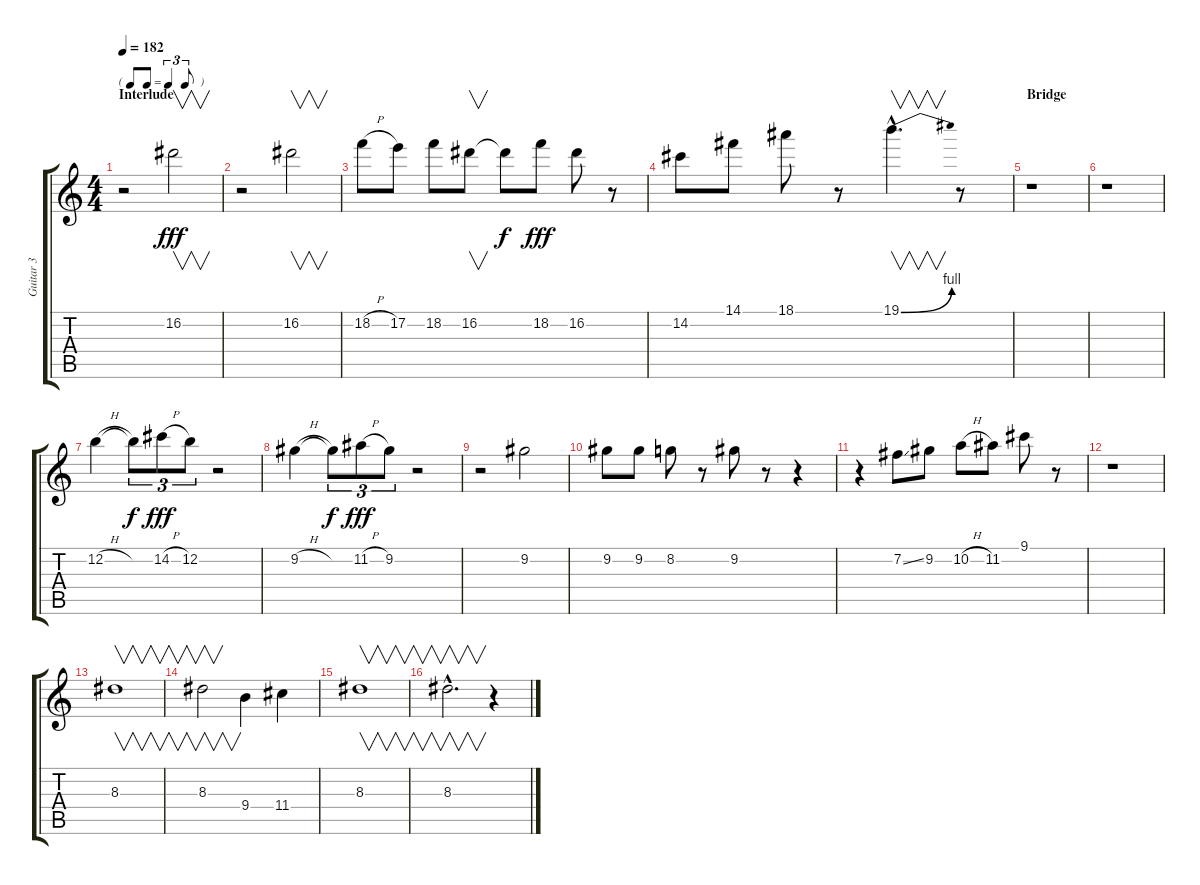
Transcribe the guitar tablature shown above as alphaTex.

\track ("Guitar 3" "Guitar 3") {instrument distortionguitar}
\staff {score tabs}
\tuning (E4 B3 G3 D3 A2 E2) {hide}
\ts (4 4)
\tf triplet8th
\section ("" "Interlude")
\tempo 182
\clef g2
\ks c
r.2{dy fff} 16.2.2{v} |
r.2 16.2.2{v} |
18.2{h}.8 17.2.8 18.2.8 16.2.8{v} 16.2{t}.8{dy f} 18.2.8{dy fff} 16.2.8 r.8 |
14.2.8 14.1.8 18.1.8 r.8 19.1{be (bend 0 0 60 4) hac}.4{v d} r.8 |
\section ("" "Bridge")
r.1 |
r.1 |
12.2{h}.4 12.2{t}.8{tu (3 2) dy f} 14.2{h}.8{tu (3 2) dy fff} 12.2.8{tu (3 2)} r.2 |
9.2{h}.4 9.2{t}.8{tu (3 2) dy f} 11.2{h}.8{tu (3 2) dy fff} 9.2.8{tu (3 2)} r.2 |
r.2 9.2.2 |
9.2.8 9.2.8 8.2.8 r.8 9.2.8 r.8 r.4 |
r.4 7.2{ss}.8 9.2.8 10.2{h}.8 11.2.8 9.1.8 r.8 |
r.1 |
8.3.1{v} |
8.3.2{v} 9.4.4 11.4.4 |
8.3.1{v} |
8.3{hac}.2{v d} r.4
